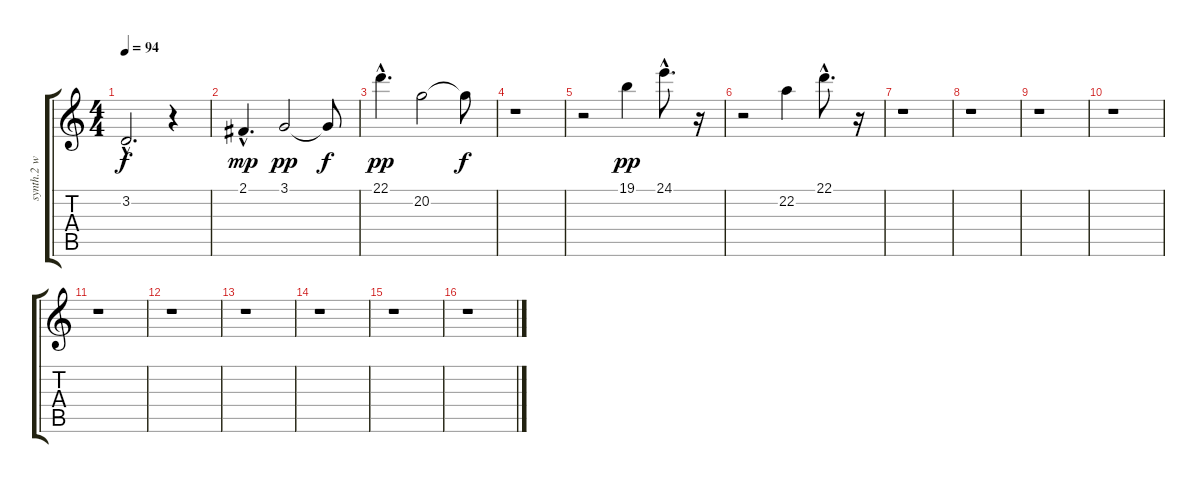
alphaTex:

\track ("synth.2 w" "synth.2 w") {instrument whistle}
\staff {score tabs}
\tuning (E4 B3 G3 D3 A2 E2) {hide}
\ts (4 4)
\tempo 94
\clef g2
\ks c
3.2{hac t}.2{d dy f} r.4 |
2.1{hac}.4{d dy mp} 3.1.2{dy pp} 3.1{t}.8{dy f} |
22.1{hac}.4{d dy pp} 20.2.2 20.2{t}.8{dy f} |
r.1 |
r.2 19.1.4{dy pp} 24.1{hac}.8{d} r.16 |
r.2 22.2.4 22.1{hac}.8{d} r.16 |
r.1 |
r.1 |
r.1 |
r.1 |
r.1 |
r.1 |
r.1 |
r.1 |
r.1 |
r.1
